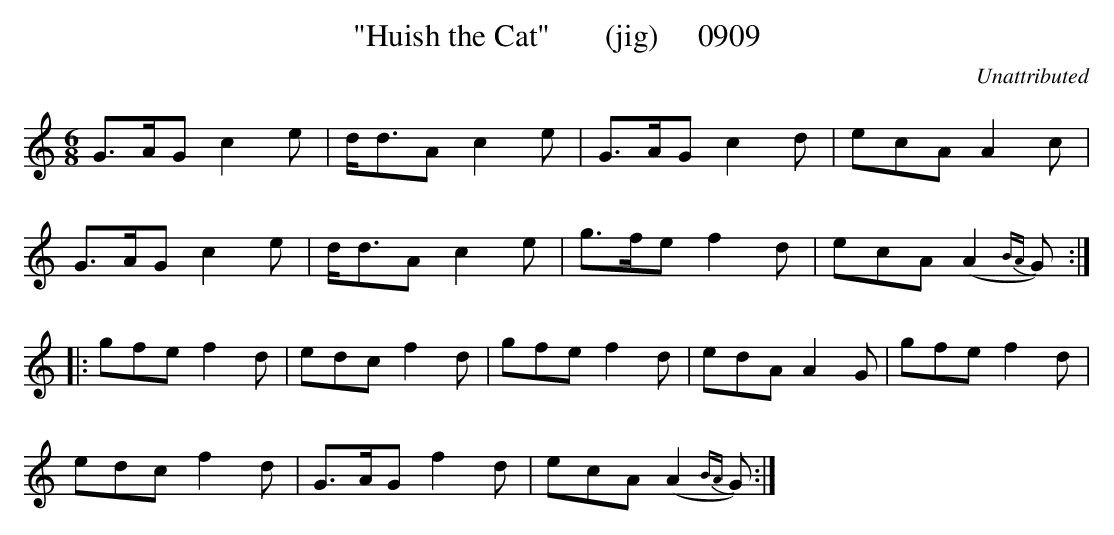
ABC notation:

X:1
T:"Huish the Cat"       (jig)     0909
C:Unattributed
BRENNAN June 2003 (HTTP://WWW.SOSYOURMOM.COM)
M:6/8
L:1/8
K:C
G3/2A/2G c2e|d/2d3/2A c2e|G3/2A/2G c2d|ecA A2c|
G3/2A/2G c2e|d/2d3/2A c2e|g3/2f/2e f2d|ecA (A2{BA}G):|
|:gfe f2d|edc f2d|gfe f2d|edA A2G|gfe f2d|
edc f2d|G3/2A/2G f2d|ecA (A2{BA}G):|
